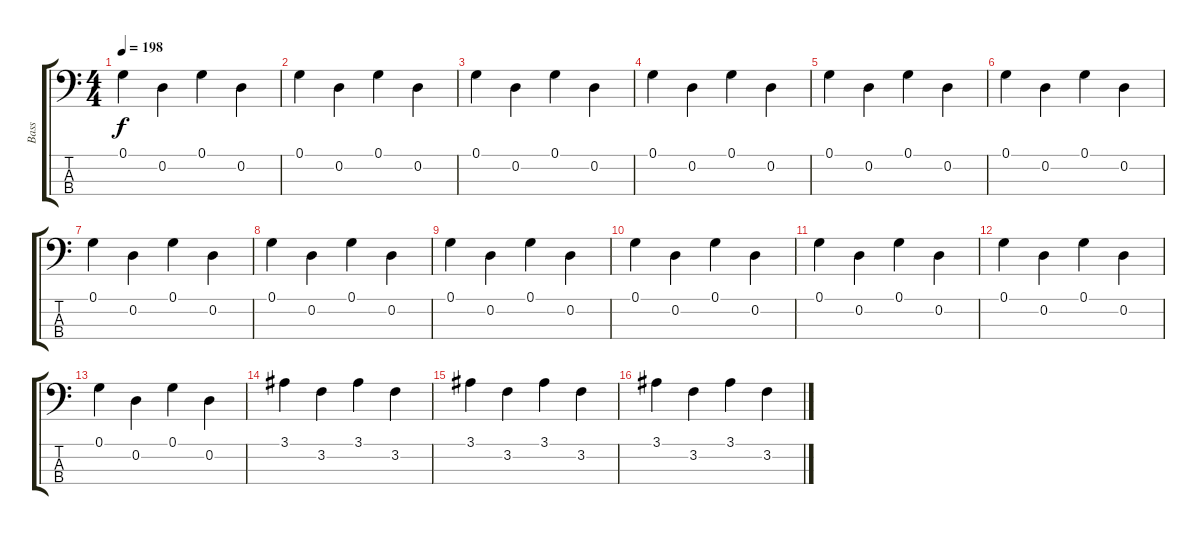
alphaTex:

\track ("Bass" "Bass") {instrument acousticguitarnylon}
\staff {score tabs}
\tuning (G2 D2 A1 E1) {hide}
\ts (4 4)
\tempo 198
\clef f4
\ks c
0.1.4{dy f} 0.2.4 0.1.4 0.2.4 |
0.1.4 0.2.4 0.1.4 0.2.4 |
0.1.4 0.2.4 0.1.4 0.2.4 |
0.1.4 0.2.4 0.1.4 0.2.4 |
0.1.4 0.2.4 0.1.4 0.2.4 |
0.1.4 0.2.4 0.1.4 0.2.4 |
0.1.4 0.2.4 0.1.4 0.2.4 |
0.1.4 0.2.4 0.1.4 0.2.4 |
0.1.4 0.2.4 0.1.4 0.2.4 |
0.1.4 0.2.4 0.1.4 0.2.4 |
0.1.4 0.2.4 0.1.4 0.2.4 |
0.1.4 0.2.4 0.1.4 0.2.4 |
0.1.4 0.2.4 0.1.4 0.2.4 |
3.1.4 3.2.4 3.1.4 3.2.4 |
3.1.4 3.2.4 3.1.4 3.2.4 |
3.1.4 3.2.4 3.1.4 3.2.4
